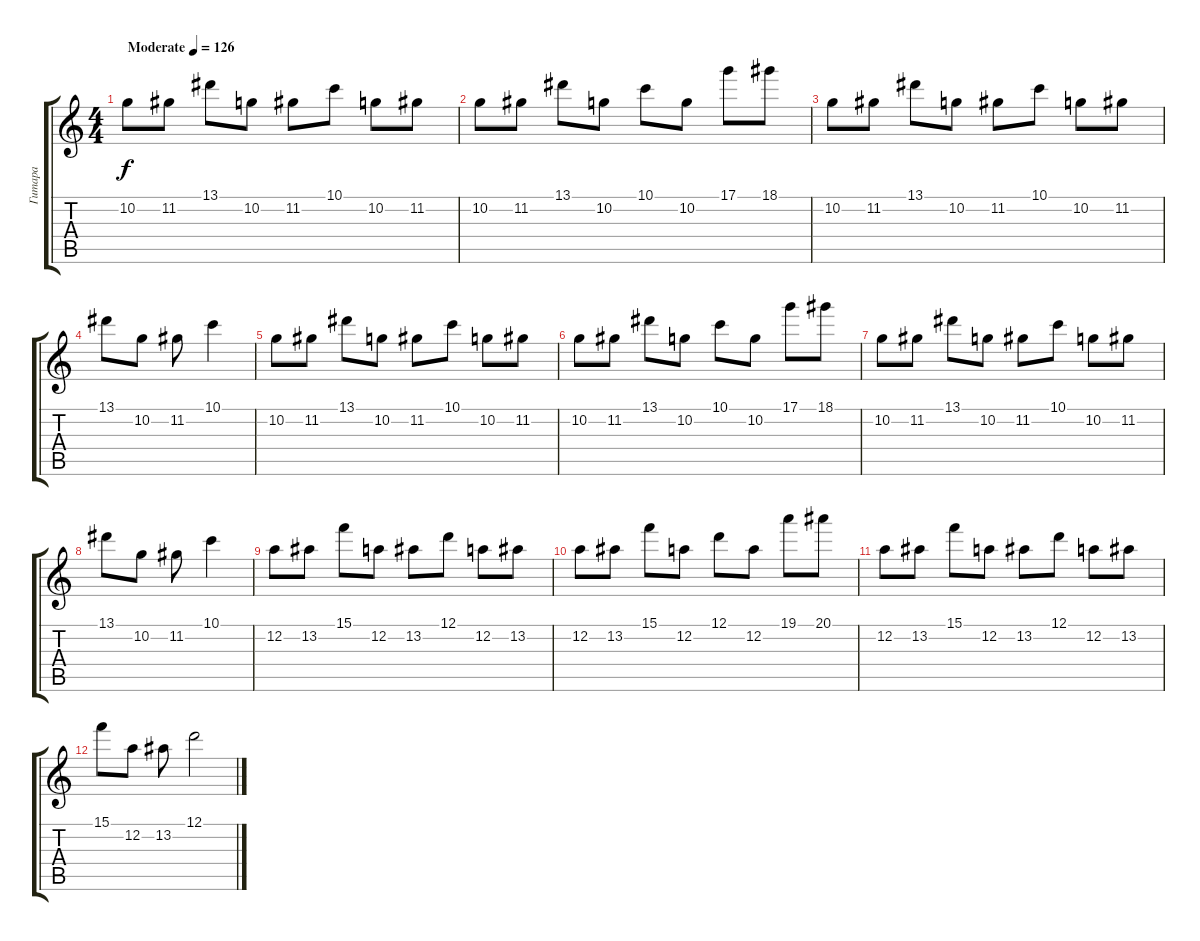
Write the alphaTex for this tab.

\track ("Гитара" "Гитара") {instrument overdrivenguitar}
\staff {score tabs}
\tuning (D4 A3 F3 C3 G2 C2) {hide}
\ts (4 4)
\tempo (126 "Moderate")
\clef g2
\ks c
10.2.8{dy f instrument overdrivenguitar} 11.2.8 13.1.8 10.2.8 11.2.8 10.1.8 10.2.8 11.2.8 |
10.2.8 11.2.8 13.1.8 10.2.8 10.1.8 10.2.8 17.1.8 18.1.8 |
10.2.8 11.2.8 13.1.8 10.2.8 11.2.8 10.1.8 10.2.8 11.2.8 |
13.1.8 10.2.8 11.2.8 10.1.4 |
10.2.8 11.2.8 13.1.8 10.2.8 11.2.8 10.1.8 10.2.8 11.2.8 |
10.2.8 11.2.8 13.1.8 10.2.8 10.1.8 10.2.8 17.1.8 18.1.8 |
10.2.8 11.2.8 13.1.8 10.2.8 11.2.8 10.1.8 10.2.8 11.2.8 |
13.1.8 10.2.8 11.2.8 10.1.4 |
12.2.8 13.2.8 15.1.8 12.2.8 13.2.8 12.1.8 12.2.8 13.2.8 |
12.2.8 13.2.8 15.1.8 12.2.8 12.1.8 12.2.8 19.1.8 20.1.8 |
12.2.8 13.2.8 15.1.8 12.2.8 13.2.8 12.1.8 12.2.8 13.2.8 |
15.1.8 12.2.8 13.2.8 12.1.2
